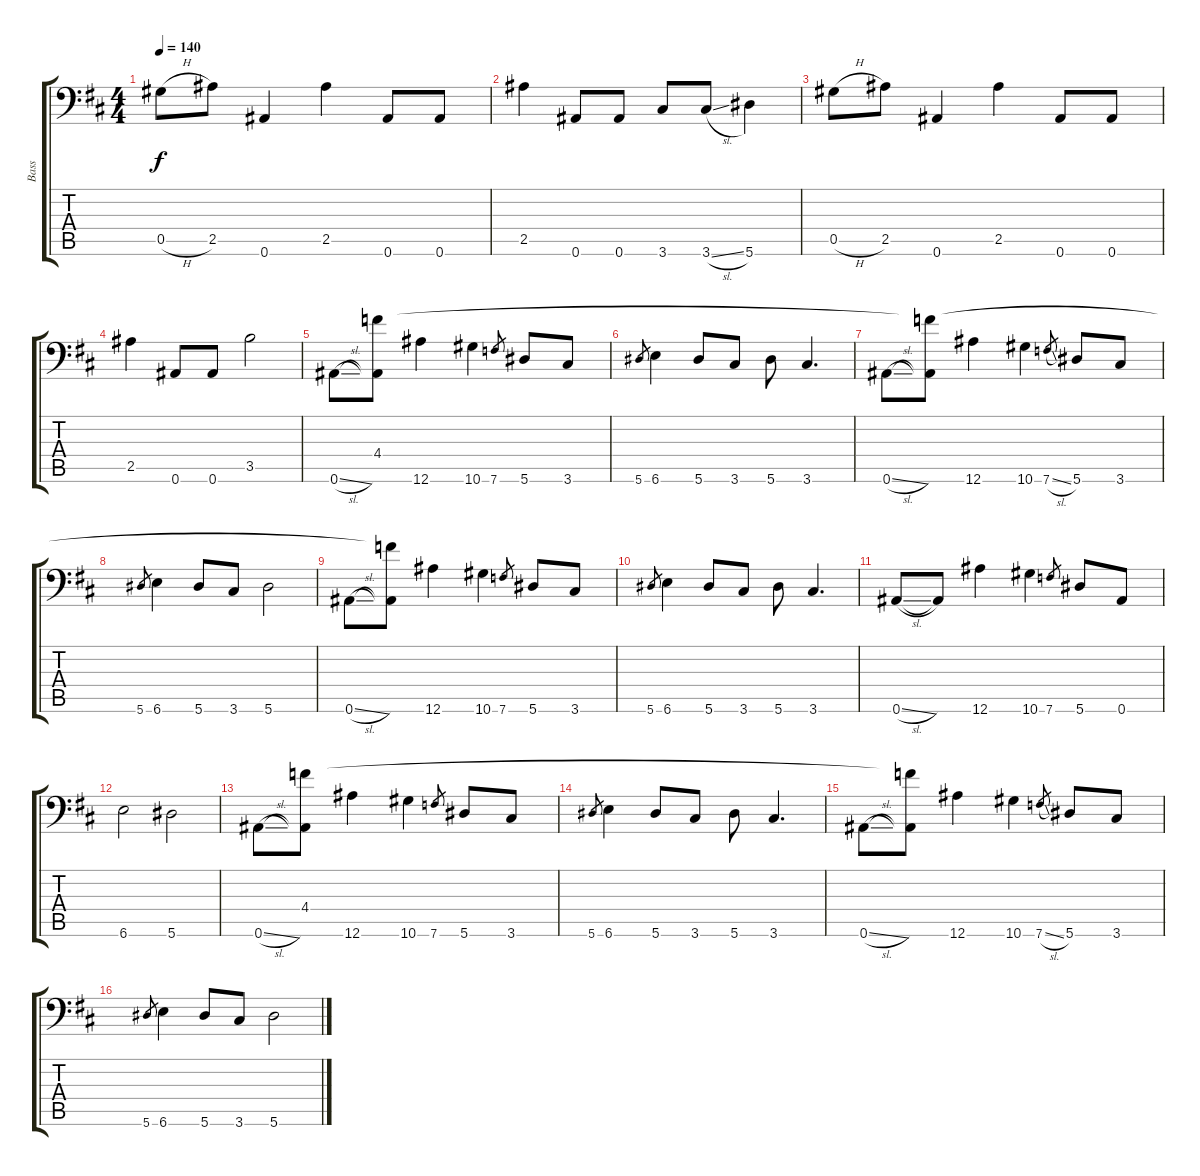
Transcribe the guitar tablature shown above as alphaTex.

\track ("Bass" "Bass") {instrument electricbasspick}
\staff {score tabs}
\tuning (Eb4 Bb3 Gb3 Db3 Ab2 Bb1) {hide}
\ts (4 4)
\tempo 140
\clef f4
\ks d
0.5{h}.8{dy f} 2.5.8 0.6.4 2.5.4 0.6.8 0.6.8 |
2.5.4 0.6.8 0.6.8 3.6.8 3.6{sl}.8 5.6.4 |
0.5{h}.8 2.5.8 0.6.4 2.5.4 0.6.8 0.6.8 |
2.5.4 0.6.8 0.6.8 3.5.2 |
0.6{sl}.8 (4.4 0.6{t}).8 12.6.4 10.6.4 7.6.8{gr} 5.6.8 3.6.8 |
5.6.8{gr} 6.6.4 5.6.8 3.6.8 5.6.8 3.6.4{d} |
0.6{sl}.8 (4.4{t} 0.6{t}).8 12.6.4 10.6.4 7.6{sl}.8{gr} 5.6.8 3.6.8 |
5.6.8{gr} 6.6.4 5.6.8 3.6.8 5.6.2 |
0.6{sl}.8 (4.4{t} 0.6{t}).8 12.6.4 10.6.4 7.6.8{gr} 5.6.8 3.6.8 |
5.6.8{gr} 6.6.4 5.6.8 3.6.8 5.6.8 3.6.4{d} |
0.6{sl}.8 0.6{t}.8 12.6.4 10.6.4 7.6.8{gr} 5.6.8 0.6.8 |
6.6.2 5.6.2 |
0.6{sl}.8 (4.4 0.6{t}).8 12.6.4 10.6.4 7.6.8{gr} 5.6.8 3.6.8 |
5.6.8{gr} 6.6.4 5.6.8 3.6.8 5.6.8 3.6.4{d} |
0.6{sl}.8 (4.4{t} 0.6{t}).8 12.6.4 10.6.4 7.6{sl}.8{gr} 5.6.8 3.6.8 |
5.6.8{gr} 6.6.4 5.6.8 3.6.8 5.6.2
